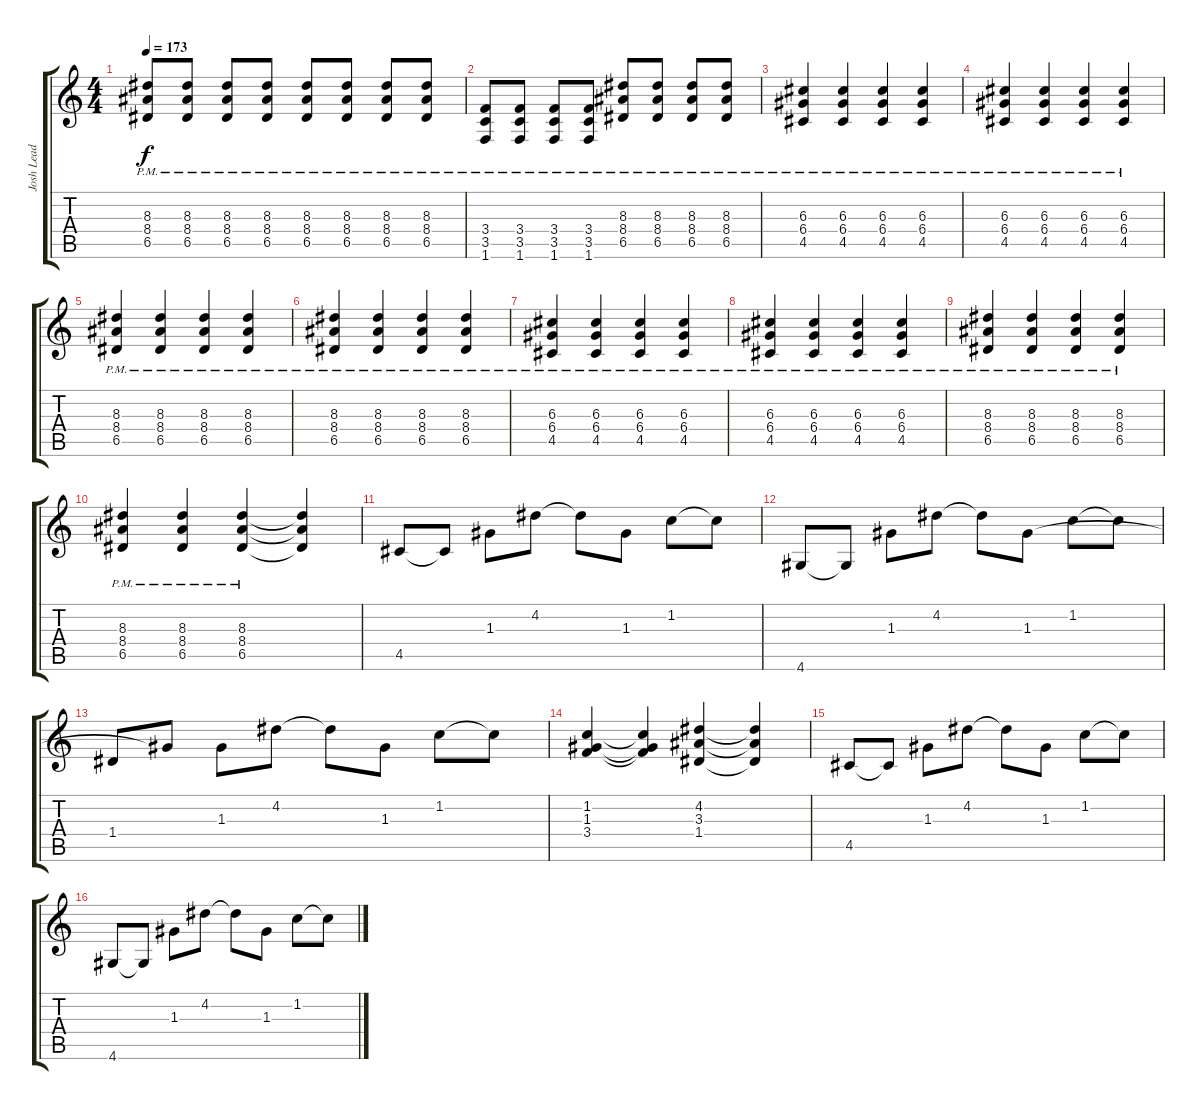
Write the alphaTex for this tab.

\track ("Josh Lead" "Josh Lead") {instrument distortionguitar}
\staff {score tabs}
\tuning (E4 B3 G3 D3 A2 E2) {hide}
\ts (4 4)
\tempo 173
\clef g2
\ks c
(8.3{pm} 8.4{pm} 6.5{pm}).8{dy f} (8.3{pm} 8.4{pm} 6.5{pm}).8 (8.3{pm} 8.4{pm} 6.5{pm}).8 (8.3{pm} 8.4{pm} 6.5{pm}).8 (8.3{pm} 8.4{pm} 6.5{pm}).8 (8.3{pm} 8.4{pm} 6.5{pm}).8 (8.3{pm} 8.4{pm} 6.5{pm}).8 (8.3{pm} 8.4{pm} 6.5{pm}).8 |
(3.4{pm} 3.5{pm} 1.6{pm}).8 (3.4{pm} 3.5{pm} 1.6{pm}).8 (3.4{pm} 3.5{pm} 1.6{pm}).8 (3.4{pm} 3.5{pm} 1.6{pm}).8 (8.3{pm} 8.4{pm} 6.5{pm}).8 (8.3{pm} 8.4{pm} 6.5{pm}).8 (8.3{pm} 8.4{pm} 6.5{pm}).8 (8.3{pm} 8.4{pm} 6.5{pm}).8 |
(6.3{pm} 6.4{pm} 4.5{pm}).4 (6.3{pm} 6.4{pm} 4.5{pm}).4 (6.3{pm} 6.4{pm} 4.5{pm}).4 (6.3{pm} 6.4{pm} 4.5{pm}).4 |
(6.3{pm} 6.4{pm} 4.5{pm}).4 (6.3{pm} 6.4{pm} 4.5{pm}).4 (6.3{pm} 6.4{pm} 4.5{pm}).4 (6.3{pm} 6.4{pm} 4.5{pm}).4 |
(8.3{pm} 8.4{pm} 6.5{pm}).4 (8.3{pm} 8.4{pm} 6.5{pm}).4 (8.3{pm} 8.4{pm} 6.5{pm}).4 (8.3{pm} 8.4{pm} 6.5{pm}).4 |
(8.3{pm} 8.4{pm} 6.5{pm}).4 (8.3{pm} 8.4{pm} 6.5{pm}).4 (8.3{pm} 8.4{pm} 6.5{pm}).4 (8.3{pm} 8.4{pm} 6.5{pm}).4 |
(6.3{pm} 6.4{pm} 4.5{pm}).4 (6.3{pm} 6.4{pm} 4.5{pm}).4 (6.3{pm} 6.4{pm} 4.5{pm}).4 (6.3{pm} 6.4{pm} 4.5{pm}).4 |
(6.3{pm} 6.4{pm} 4.5{pm}).4 (6.3{pm} 6.4{pm} 4.5{pm}).4 (6.3{pm} 6.4{pm} 4.5{pm}).4 (6.3{pm} 6.4{pm} 4.5{pm}).4 |
(8.3{pm} 8.4{pm} 6.5{pm}).4 (8.3{pm} 8.4{pm} 6.5{pm}).4 (8.3{pm} 8.4{pm} 6.5{pm}).4 (8.3{pm} 8.4{pm} 6.5{pm}).4 |
(8.3{pm} 8.4{pm} 6.5{pm}).4 (8.3{pm} 8.4{pm} 6.5{pm}).4 (8.3{pm} 8.4{pm} 6.5{pm}).4 (8.3{t} 8.4{t} 6.5{t}).4 |
4.5.8{volume 12 instrument electricguitarclean} 4.5{t}.8 1.3.8 4.2.8 4.2{t}.8 1.3.8 1.2.8 1.2{t}.8 |
4.6.8 4.6{t}.8 1.3.8 4.2.8 4.2{t}.8 1.3.8 1.2.8 1.2{t}.8 |
1.4.8 1.3{t}.8 1.3.8 4.2.8 4.2{t}.8 1.3.8 1.2.8 1.2{t}.8 |
(1.2 1.3 3.4).4 (1.2{t} 1.3{t} 3.4{t}).4 (4.2 3.3 1.4).4 (4.2{t} 3.3{t} 1.4{t}).4 |
4.5.8 4.5{t}.8 1.3.8 4.2.8 4.2{t}.8 1.3.8 1.2.8 1.2{t}.8 |
4.6.8 4.6{t}.8 1.3.8 4.2.8 4.2{t}.8 1.3.8 1.2.8 1.2{t}.8
